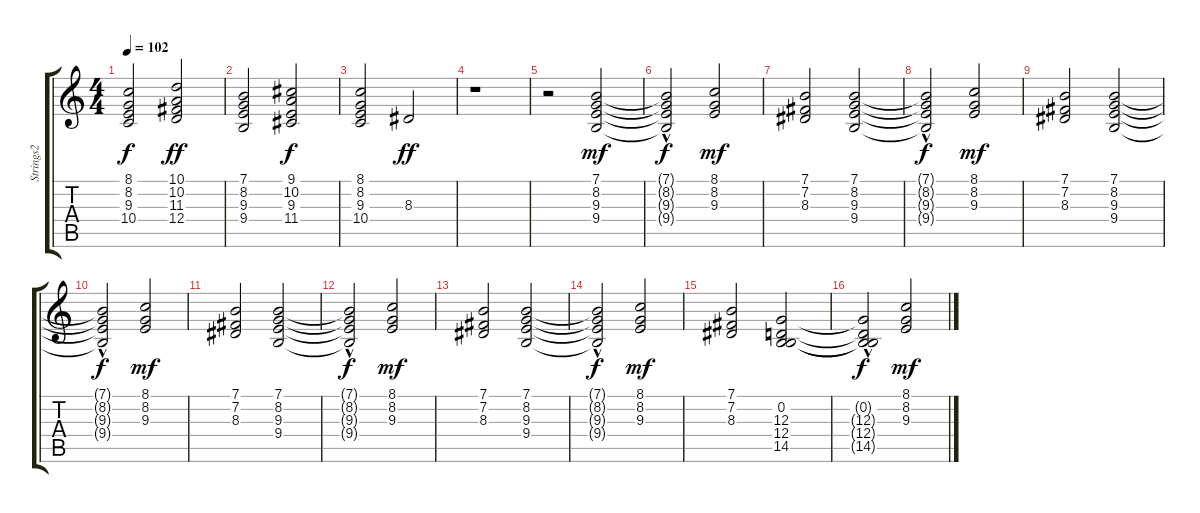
\track ("Strings2 " "Strings2 ") {instrument stringensemble2}
\staff {score tabs}
\tuning (E4 B3 G3 D3 A2 E2) {hide}
\ts (4 4)
\tempo 102
\clef g2
\ks c
(8.1 8.2 9.3 10.4).2{dy f} (10.1 10.2 11.3 12.4).2{dy ff} |
(7.1 8.2 9.3 9.4).2 (9.1 10.2 9.3 11.4).2{dy f} |
(8.1 8.2 9.3 10.4).2 8.3.2{dy ff} |
r.1 |
r.2 (7.1 8.2 9.3 9.4).2{dy mf} |
(7.1{t} 8.2{hac t} 9.3{hac t} 9.4{t}).2{dy f} (8.1 8.2 9.3).2{dy mf} |
(7.1 7.2 8.3).2 (7.1 8.2 9.3 9.4).2 |
(7.1{t} 8.2{hac t} 9.3{hac t} 9.4{t}).2{dy f} (8.1 8.2 9.3).2{dy mf} |
(7.1 7.2 8.3).2 (7.1 8.2 9.3 9.4).2 |
(7.1{t} 8.2{hac t} 9.3{hac t} 9.4{t}).2{dy f} (8.1 8.2 9.3).2{dy mf} |
(7.1 7.2 8.3).2 (7.1 8.2 9.3 9.4).2 |
(7.1{t} 8.2{hac t} 9.3{hac t} 9.4{t}).2{dy f} (8.1 8.2 9.3).2{dy mf} |
(7.1 7.2 8.3).2 (7.1 8.2 9.3 9.4).2 |
(7.1{t} 8.2{hac t} 9.3{hac t} 9.4{t}).2{dy f} (8.1 8.2 9.3).2{dy mf} |
(7.1 7.2 8.3).2 (0.2 12.3 12.4 14.5).2 |
(0.2{t} 12.3{t} 12.4{hac t} 14.5{hac t}).2{dy f} (8.1 8.2 9.3).2{dy mf}
